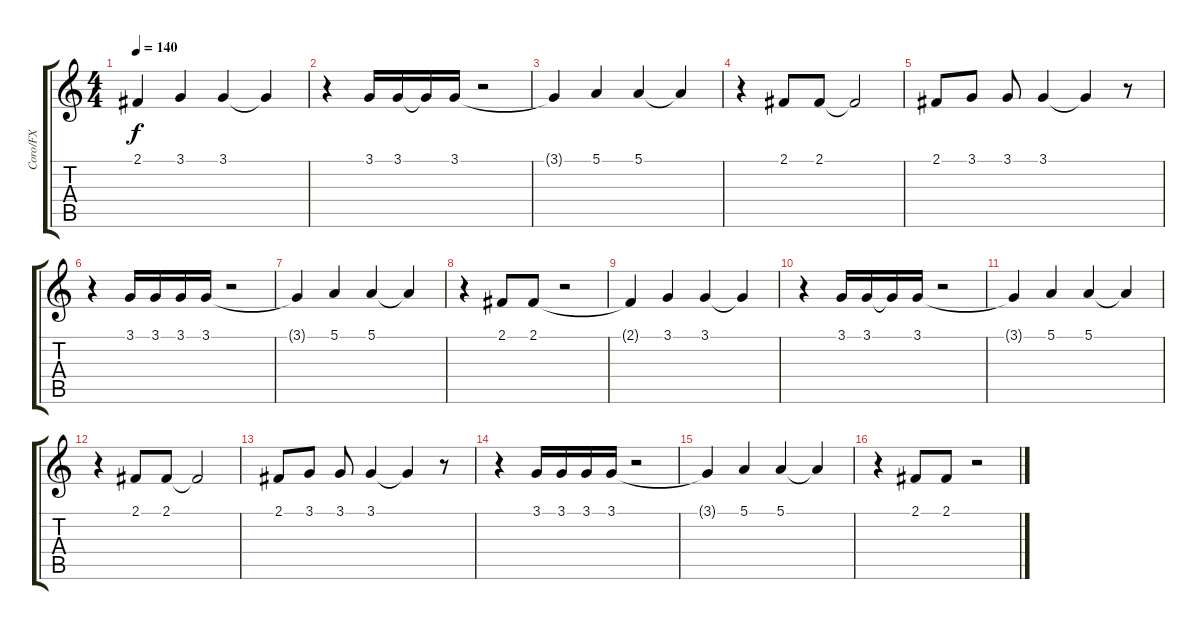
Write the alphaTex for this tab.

\track ("Coro/FX" "Coro/FX") {instrument choiraahs}
\staff {score tabs}
\tuning (E4 B3 G3 D3 A2 E2) {hide}
\ts (4 4)
\tempo 140
\clef g2
\ks c
2.1{t}.4{dy f} 3.1.4 3.1.4 3.1{t}.4 |
r.4 3.1.16 3.1.16 3.1{t}.16 3.1.16 r.2 |
3.1{t}.4 5.1.4 5.1.4 5.1{t}.4 |
r.4 2.1.8 2.1.8 2.1{t}.2 |
2.1.8 3.1.8 3.1.8 3.1.4 3.1{t}.4 r.8 |
r.4 3.1.16 3.1.16 3.1.16 3.1.16 r.2 |
3.1{t}.4 5.1.4 5.1.4 5.1{t}.4 |
r.4 2.1.8 2.1.8 r.2 |
2.1{t}.4 3.1.4 3.1.4 3.1{t}.4 |
r.4 3.1.16 3.1.16 3.1{t}.16 3.1.16 r.2 |
3.1{t}.4 5.1.4 5.1.4 5.1{t}.4 |
r.4 2.1.8 2.1.8 2.1{t}.2 |
2.1.8 3.1.8 3.1.8 3.1.4 3.1{t}.4 r.8 |
r.4 3.1.16 3.1.16 3.1.16 3.1.16 r.2 |
3.1{t}.4 5.1.4 5.1.4 5.1{t}.4 |
r.4 2.1.8 2.1.8 r.2
